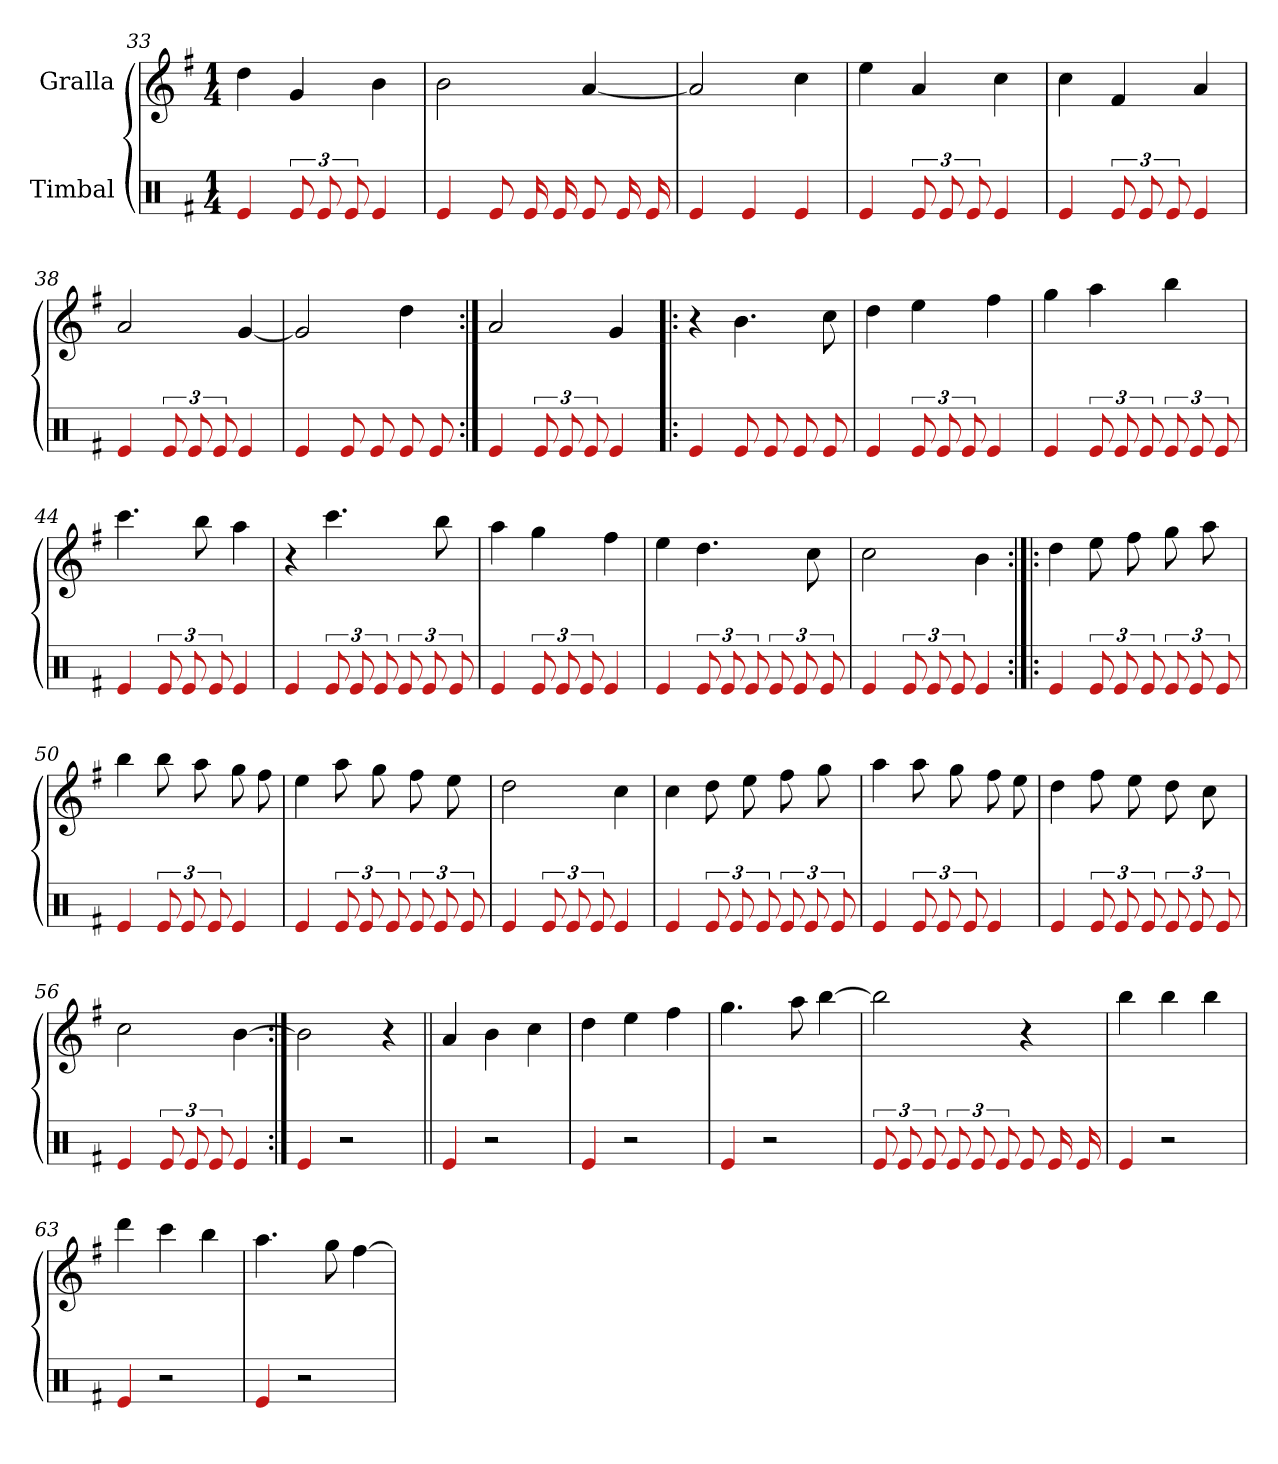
**kern	**kern
*part2	*part1
*staff2	*staff1
*I"Timbal	*I"Gralla
*clefX	*clefG2
*k[f#]	*k[f#]
*M1/4	*M1/4
=33	=33
4e	4dd
12e	4g
12e	.
12e	.
4e	4b
=34	=34
4e	2b
8e	.
16e	.
16e	.
8e	[4a
16e	.
16e	.
=35	=35
4e	2a]
4e	.
4e	4cc
=36	=36
4e	4ee
12e	4a
12e	.
12e	.
4e	4cc
=37	=37
4e	4cc
12e	4f#
12e	.
12e	.
4e	4a
=38	=38
4e	2a
12e	.
12e	.
12e	.
4e	[4g
=39	=39
4e	2g]
8e	.
8e	.
8e	4dd
8e	.
=40:|!	=40:|!
4e	2a
12e	.
12e	.
12e	.
4e	4g
=41!|:	=41!|:
4e	4r
8e	4.b
8e	.
8e	.
8e	8cc
=42	=42
4e	4dd
12e	4ee
12e	.
12e	.
4e	4ff#
=43	=43
4e	4gg
12e	4aa
12e	.
12e	.
12e	4bb
12e	.
12e	.
=44	=44
4e	4.ccc
12e	.
12e	.
.	8bb
12e	.
4e	4aa
=45	=45
4e	4r
12e	4.ccc
12e	.
12e	.
12e	.
12e	.
.	8bb
12e	.
=46	=46
4e	4aa
12e	4gg
12e	.
12e	.
4e	4ff#
=47	=47
4e	4ee
12e	4.dd
12e	.
12e	.
12e	.
12e	.
.	8cc
12e	.
=48	=48
4e	2cc
12e	.
12e	.
12e	.
4e	4b
=49:|!|:	=49:|!|:
4e	4dd
12e	8ee
12e	.
.	8ff#
12e	.
12e	8gg
12e	.
.	8aa
12e	.
=50	=50
4e	4bb
12e	8bb
12e	.
.	8aa
12e	.
4e	8gg
.	8ff#
=51	=51
4e	4ee
12e	8aa
12e	.
.	8gg
12e	.
12e	8ff#
12e	.
.	8ee
12e	.
=52	=52
4e	2dd
12e	.
12e	.
12e	.
4e	4cc
=53	=53
4e	4cc
12e	8dd
12e	.
.	8ee
12e	.
12e	8ff#
12e	.
.	8gg
12e	.
=54	=54
4e	4aa
12e	8aa
12e	.
.	8gg
12e	.
4e	8ff#
.	8ee
=55	=55
4e	4dd
12e	8ff#
12e	.
.	8ee
12e	.
12e	8dd
12e	.
.	8cc
12e	.
=56	=56
4e	2cc
12e	.
12e	.
12e	.
4e	[4b
=57:|!	=57:|!
4e	2b]
2r	.
.	4r
=58||	=58||
4e	4a
2r	4b
.	4cc
=59	=59
4e	4dd
2r	4ee
.	4ff#
=60	=60
4e	4.gg
2r	.
.	8aa
.	[4bb
=61	=61
12e	2bb]
12e	.
12e	.
12e	.
12e	.
12e	.
8e	4r
16e	.
16e	.
=62	=62
4e	4bb
2r	4bb
.	4bb
=63	=63
4e	4ddd
2r	4ccc
.	4bb
=64	=64
4e	4.aa
2r	.
.	8gg
.	[4ff#
=	=
*-	*-
